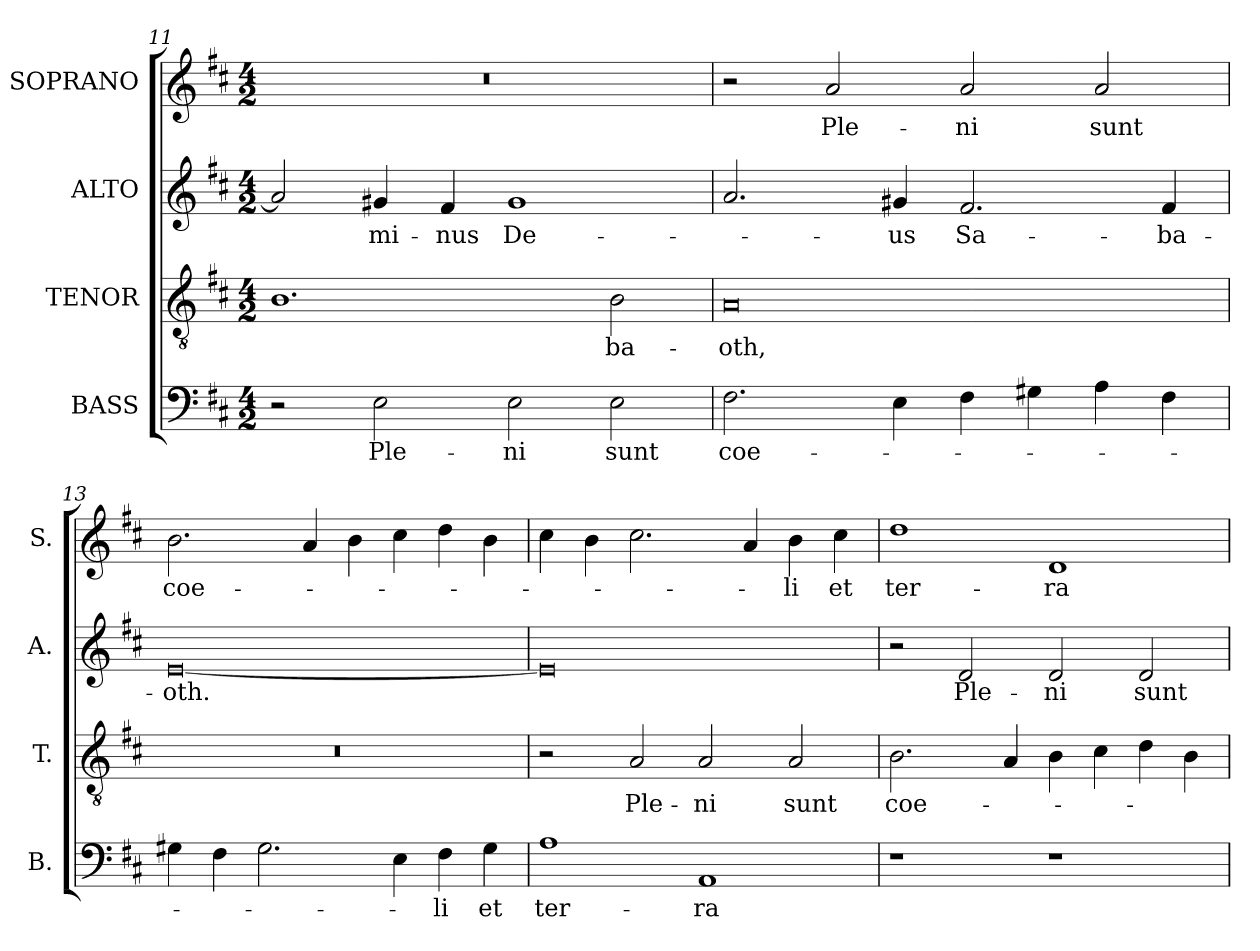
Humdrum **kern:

**kern	**text	**kern	**text	**kern	**text	**kern	**text
*part4	*part4	*part3	*part3	*part2	*part2	*part1	*part1
*staff4	*staff4	*staff3	*staff3	*staff2	*staff2	*staff1	*staff1
*I"BASS	*	*I"TENOR	*	*I"ALTO	*	*I"SOPRANO	*
*I'B.	*	*I'T.	*	*I'A.	*	*I'S.	*
*clefF4	*	*clefGv2	*	*clefG2	*	*clefG2	*
*	*	*ITrd7c12	*	*	*	*	*
*k[f#c#]	*	*k[f#c#]	*	*k[f#c#]	*	*k[f#c#]	*
*D:	*	*D:	*	*D:	*	*D:	*
*M4/2	*	*M4/2	*	*M4/2	*	*M4/2	*
=11	=11	=11	=11	=11	=11	=11	=11
!	!	!	!	!	!	!LO:N:vis=1	!
2r	.	1.BBi	.	2ai/]	.	0r	.
!	!LO:LY:b:color=#000000	!	!	!	!	!	!
!	!	!	!	!	!LO:LY:b:color=#000000	!	!
2Ei\	Ple-	.	.	4g#Xi/	-mi-	.	.
!	!	!	!	!	!LO:LY:b:color=#000000	!	!
.	.	.	.	4f#i/	-nus	.	.
!	!LO:LY:b:color=#000000	!	!	!	!	!	!
!	!	!	!	!	!LO:LY:b:color=#000000	!	!
2Ei\	-ni	.	.	1g#i	De-	.	.
!	!LO:LY:b:color=#000000	!	!	!	!	!	!
!	!	!	!LO:LY:b:color=#000000	!	!	!	!
2Ei\	sunt	2BBi\	-ba-	.	.	.	.
=12	=12	=12	=12	=12	=12	=12	=12
!	!LO:LY:b:color=#000000	!	!	!	!	!	!
!	!	!	!LO:LY:b:color=#000000	!	!	!	!
2.F#i\	coe-	0AAi	-oth,	2.ai/	.	2r	.
!	!	!	!	!	!	!	!LO:LY:b:color=#000000
.	.	.	.	.	.	2ai/	Ple-
!	!	!	!	!	!LO:LY:b:color=#000000	!	!
4Ei\	.	.	.	4g#Xi/	-us	.	.
!	!	!	!	!	!LO:LY:b:color=#000000	!	!
!	!	!	!	!	!	!	!LO:LY:b:color=#000000
4F#i\	.	.	.	2.f#i/	Sa-	2ai/	-ni
4G#Xi\	.	.	.	.	.	.	.
!	!	!	!	!	!	!	!LO:LY:b:color=#000000
4Ai\	.	.	.	.	.	2ai/	sunt
!	!	!	!	!	!LO:LY:b:color=#000000	!	!
4F#i\	.	.	.	4f#i/	-ba-	.	.
!!LO:LB:g=z
=13	=13	=13	=13	=13	=13	=13	=13
!	!	!LO:N:vis=1	!	!	!	!	!
!	!	!	!	!	!LO:LY:b:color=#000000	!	!
!	!	!	!	!	!	!	!LO:LY:b:color=#000000
4G#Xi\	.	0r	.	[0ei	-oth.	2.bi\	coe-
4F#i\	.	.	.	.	.	.	.
2.G#i\	.	.	.	.	.	.	.
.	.	.	.	.	.	4ai/	.
.	.	.	.	.	.	4bi\	.
4Ei\	.	.	.	.	.	4cc#i\	.
!	!LO:LY:b:color=#000000	!	!	!	!	!	!
4F#i\	-li	.	.	.	.	4ddi\	.
!	!LO:LY:b:color=#000000	!	!	!	!	!	!
4G#i\	et	.	.	.	.	4bi\	.
=14	=14	=14	=14	=14	=14	=14	=14
!	!LO:LY:b:color=#000000	!	!	!	!	!	!
1Ai	ter-	2r	.	0ei]	.	4cc#i\	.
.	.	.	.	.	.	4bi\	.
!	!	!	!LO:LY:b:color=#000000	!	!	!	!
.	.	2AAi/	Ple-	.	.	2.cc#i\	.
!	!LO:LY:b:color=#000000	!	!	!	!	!	!
!	!	!	!LO:LY:b:color=#000000	!	!	!	!
1AAi	-ra	2AAi/	-ni	.	.	.	.
.	.	.	.	.	.	4ai/	.
!	!	!	!LO:LY:b:color=#000000	!	!	!	!
!	!	!	!	!	!	!	!LO:LY:b:color=#000000
.	.	2AAi/	sunt	.	.	4bi\	-li
!	!	!	!	!	!	!	!LO:LY:b:color=#000000
.	.	.	.	.	.	4cc#i\	et
=15	=15	=15	=15	=15	=15	=15	=15
!	!	!	!LO:LY:b:color=#000000	!	!	!	!
!	!	!	!	!	!	!	!LO:LY:b:color=#000000
1r	.	2.BBi\	coe-	2r	.	1ddi	ter-
!	!	!	!	!	!LO:LY:b:color=#000000	!	!
.	.	.	.	2di/	Ple-	.	.
.	.	4AAi/	.	.	.	.	.
!	!	!	!	!	!LO:LY:b:color=#000000	!	!
!	!	!	!	!	!	!	!LO:LY:b:color=#000000
1r	.	4BBi\	.	2di/	-ni	1di	-ra
.	.	4C#i\	.	.	.	.	.
!	!	!	!	!	!LO:LY:b:color=#000000	!	!
.	.	4Di\	.	2di/	sunt	.	.
.	.	4BBi\	.	.	.	.	.
=	=	=	=	=	=	=	=
*-	*-	*-	*-	*-	*-	*-	*-
